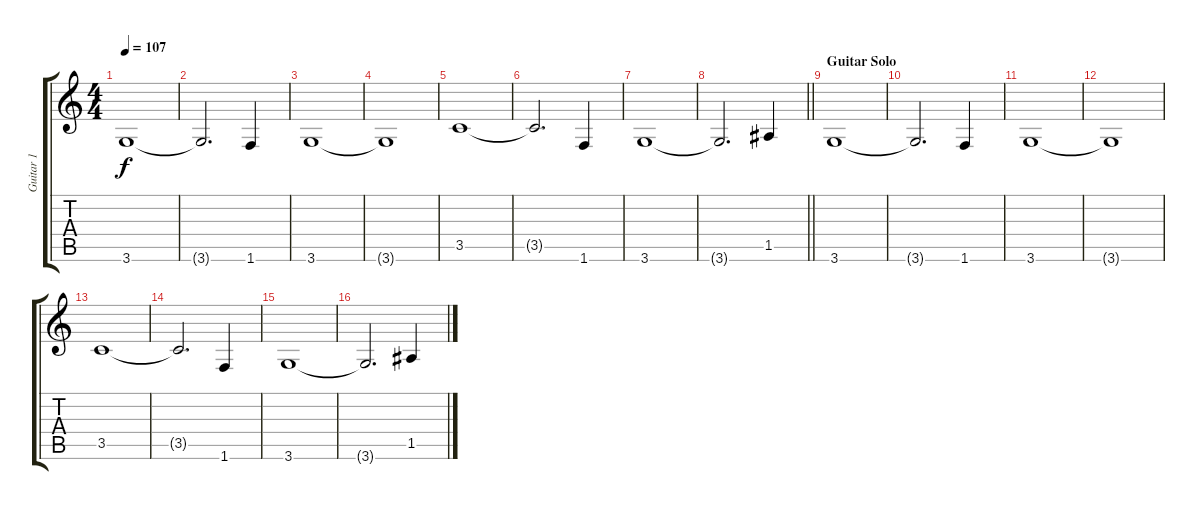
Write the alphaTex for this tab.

\track ("Guitar 1" "Guitar 1") {instrument distortionguitar}
\staff {score tabs}
\tuning (E4 B3 G3 D3 A2 E2) {hide}
\ts (4 4)
\tempo 107
\clef g2
\ks c
3.6.1{dy f} |
3.6{t}.2{d} 1.6.4 |
3.6.1 |
3.6{t}.1 |
3.5.1 |
3.5{t}.2{d} 1.6.4 |
3.6.1 |
\barLineRight lightlight
3.6{t}.2{d} 1.5.4 |
\section ("" "Guitar Solo")
3.6.1 |
3.6{t}.2{d} 1.6.4 |
3.6.1 |
3.6{t}.1 |
3.5.1 |
3.5{t}.2{d} 1.6.4 |
3.6.1 |
3.6{t}.2{d} 1.5.4
